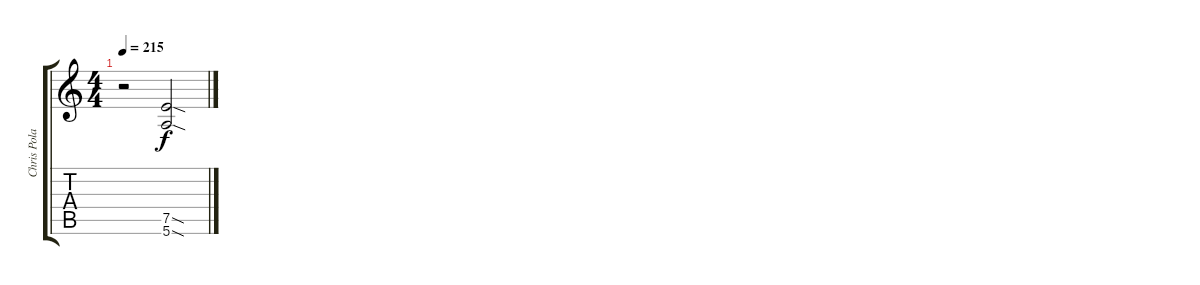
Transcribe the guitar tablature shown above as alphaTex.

\track ("Chris Poland" "Chris Pola") {instrument distortionguitar}
\staff {score tabs}
\tuning (E4 B3 G3 D3 A2 E2) {hide}
\ts (4 4)
\tempo 215
\clef g2
\ks c
r.2{dy f} (7.5{sod} 5.6{sod}).2
